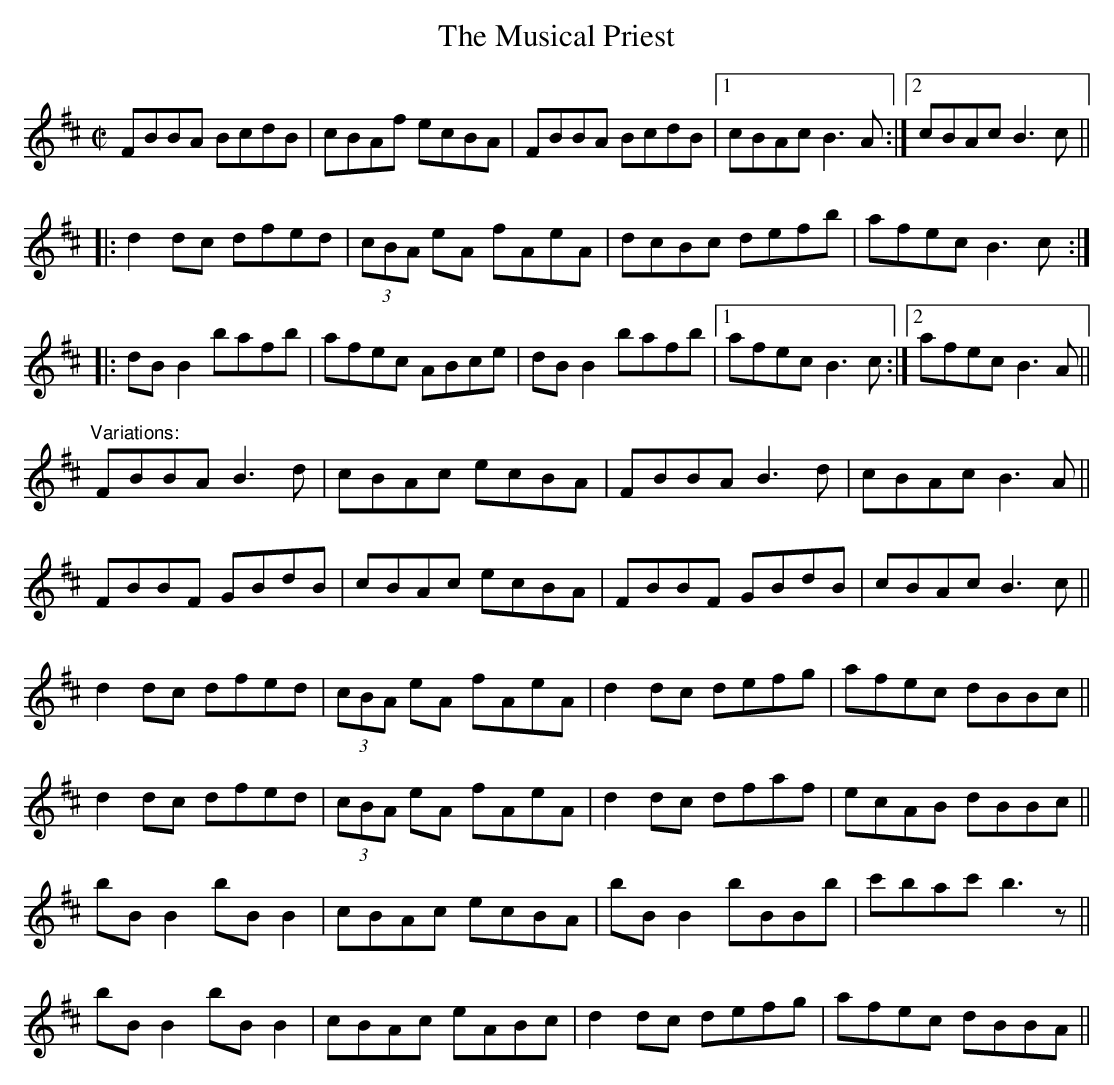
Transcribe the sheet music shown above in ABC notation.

X:1
T:Musical Priest, The
M:C|
K:Bm
FBBA BcdB|cBAf ecBA|FBBA BcdB|1 cBAc B3A:|2 cBAc B3c||
|:d2dc dfed|(3cBA eA fAeA|dcBc defb|afec B3c:|
|:dBB2 bafb|afec ABce|dBB2 bafb|1 afec B3c:|2 afec B3A||
"Variations:"
FBBA B3d|cBAc ecBA|FBBA B3d|cBAc B3A||
FBBF GBdB|cBAc ecBA|FBBF GBdB|cBAc B3c||
d2dc dfed|(3cBA eA fAeA|d2dc defg|afec dBBc||
d2dc dfed|(3cBA eA fAeA|d2dc dfaf|ecAB dBBc||
bBB2 bBB2|cBAc ecBA|bBB2 bBBb|c'bac' b3z||
bBB2 bBB2|cBAc eABc|d2dc defg|afec dBBA||
